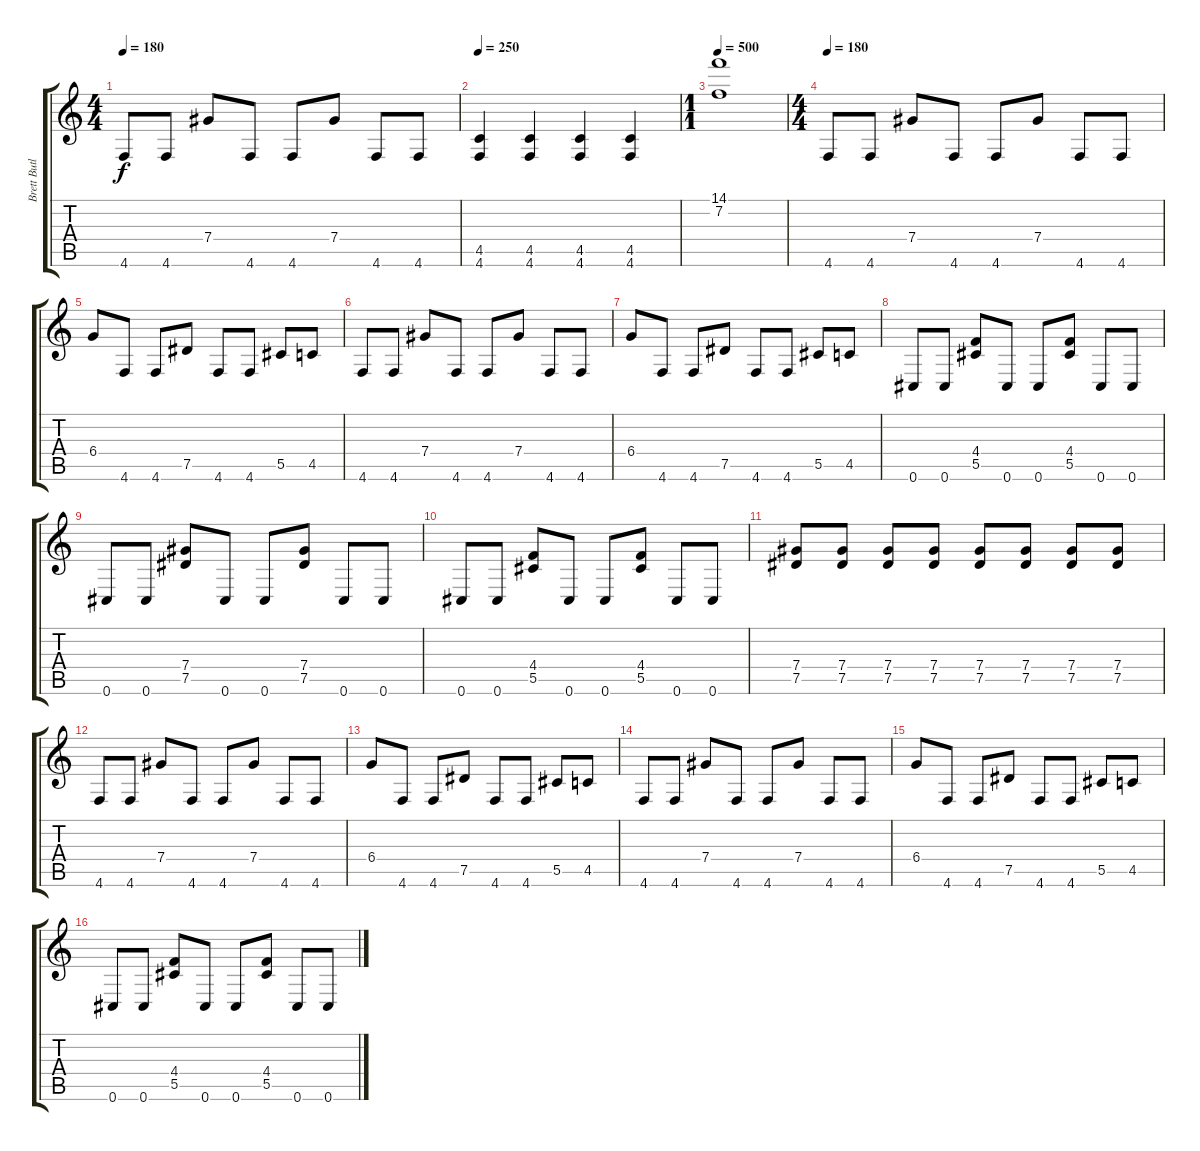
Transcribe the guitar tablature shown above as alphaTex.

\track ("Brett Butler" "Brett Butl") {instrument distortionguitar}
\staff {score tabs}
\tuning (Eb4 Bb3 Gb3 Db3 Ab2 Db2) {hide}
\ts (4 4)
\tempo 180
\clef g2
\ks c
4.6.8{dy f instrument distortionguitar} 4.6.8 7.4.8 4.6.8 4.6.8 7.4.8 4.6.8 4.6.8 |
\tempo 250
(4.5 4.6).4 (4.5 4.6).4 (4.5 4.6).4 (4.5 4.6).4 |
\ts (1 1)
\tempo 500
(14.1 7.2).1 |
\ts (4 4)
\tempo 180
4.6.8 4.6.8 7.4.8 4.6.8 4.6.8 7.4.8 4.6.8 4.6.8 |
6.4.8 4.6.8 4.6.8 7.5.8 4.6.8 4.6.8 5.5.8 4.5.8 |
4.6.8 4.6.8 7.4.8 4.6.8 4.6.8 7.4.8 4.6.8 4.6.8 |
6.4.8 4.6.8 4.6.8 7.5.8 4.6.8 4.6.8 5.5.8 4.5.8 |
0.6.8 0.6.8 (4.4 5.5).8 0.6.8 0.6.8 (4.4 5.5).8 0.6.8 0.6.8 |
0.6.8 0.6.8 (7.4 7.5).8 0.6.8 0.6.8 (7.4 7.5).8 0.6.8 0.6.8 |
0.6.8 0.6.8 (4.4 5.5).8 0.6.8 0.6.8 (4.4 5.5).8 0.6.8 0.6.8 |
(7.4 7.5).8 (7.4 7.5).8 (7.4 7.5).8 (7.4 7.5).8 (7.4 7.5).8 (7.4 7.5).8 (7.4 7.5).8 (7.4 7.5).8 |
4.6.8 4.6.8 7.4.8 4.6.8 4.6.8 7.4.8 4.6.8 4.6.8 |
6.4.8 4.6.8 4.6.8 7.5.8 4.6.8 4.6.8 5.5.8 4.5.8 |
4.6.8 4.6.8 7.4.8 4.6.8 4.6.8 7.4.8 4.6.8 4.6.8 |
6.4.8 4.6.8 4.6.8 7.5.8 4.6.8 4.6.8 5.5.8 4.5.8 |
0.6.8 0.6.8 (4.4 5.5).8 0.6.8 0.6.8 (4.4 5.5).8 0.6.8 0.6.8
